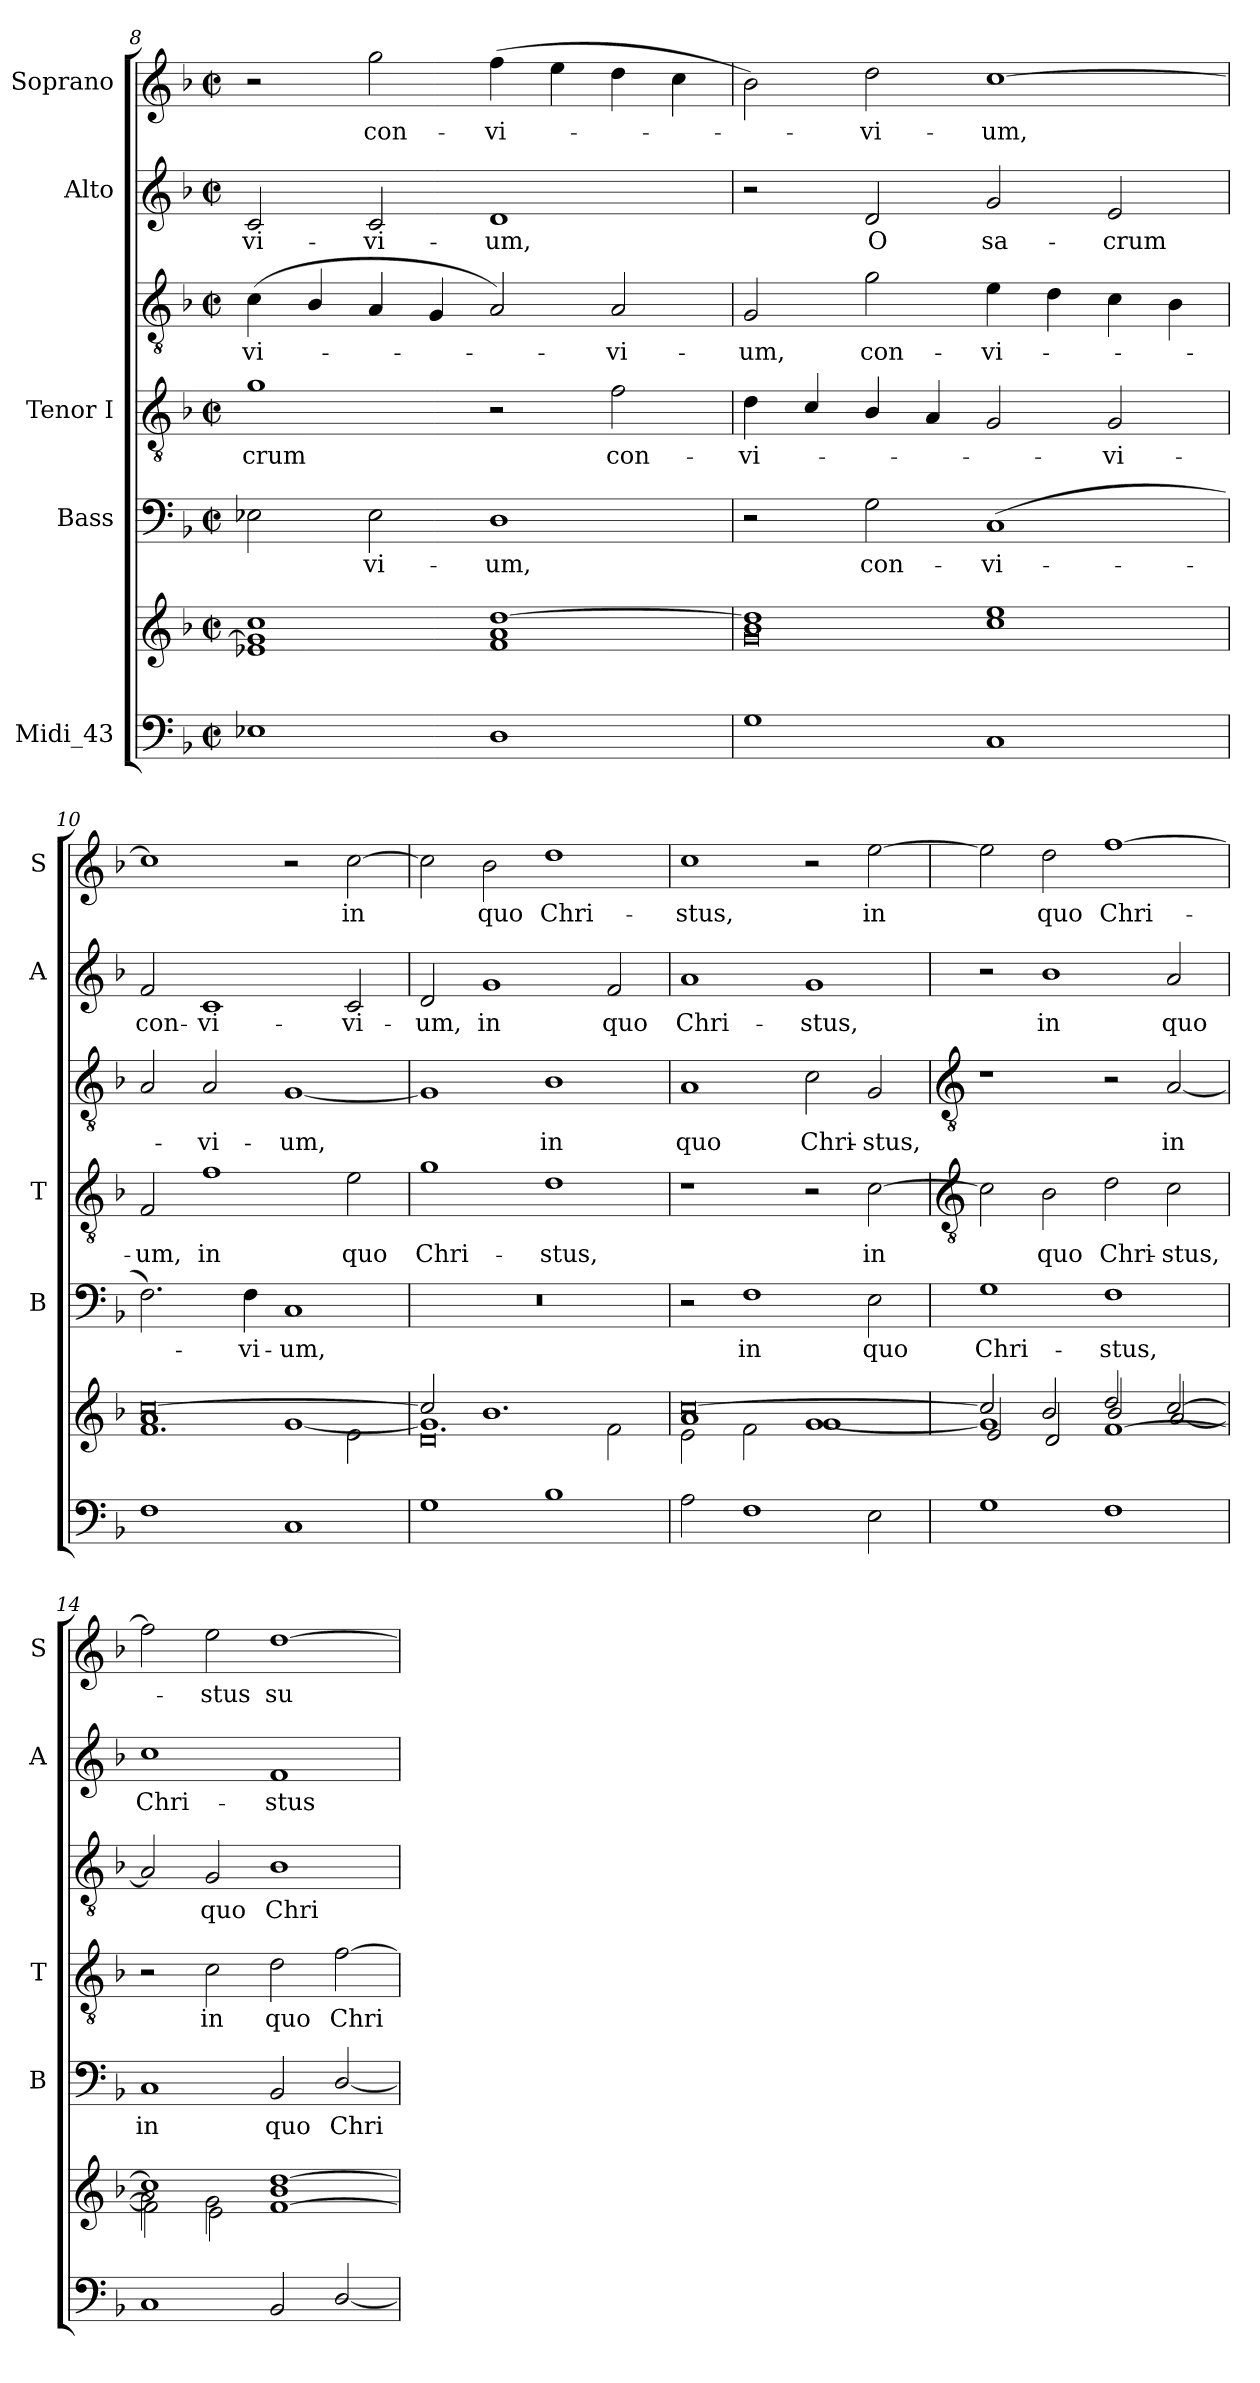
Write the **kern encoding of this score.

**kern	**kern	**kern	**text	**kern	**text	**kern	**text	**kern	**text	**kern	**text
*part5	*part5	*part4	*part4	*part3	*part3	*part3	*part3	*part2	*part2	*part1	*part1
*staff7	*staff6	*staff5	*staff5	*staff4	*staff4	*staff3	*staff3	*staff2	*staff2	*staff1	*staff1
*I"Midi_43	*	*I"Bass	*	*I"Tenor I	*	*	*	*I"Alto	*	*I"Soprano	*
*	*	*I'B	*	*I'T	*	*	*	*I'A	*	*I'S	*
*clefF4	*clefG2	*clefF4	*	*clefGv2	*	*clefGv2	*	*clefG2	*	*clefG2	*
*k[b-]	*k[b-]	*k[b-]	*	*k[b-]	*	*k[b-]	*	*k[b-]	*	*k[b-]	*
*F:	*F:	*F:	*	*F:	*	*F:	*	*F:	*	*F:	*
*M4/2	*M4/2	*M4/2	*	*M4/2	*	*M4/2	*	*M4/2	*	*M4/2	*
*met(c|)	*met(c|)	*met(c|)	*	*met(c|)	*	*met(c|)	*	*met(c|)	*	*met(c|)	*
=8	=8	=8	=8	=8	=8	=8	=8	=8	=8	=8	=8
*	*^	*	*	*	*	*	*	*	*	*	*
*	*	*^	*	*	*	*	*	*	*	*	*	*
!	!	!	!	!	!	!	!LO:LY:b	!	!LO:LY:b	!	!LO:LY:b	!	!
1E-X	1cc/	1g\]	1e-X\	2E-X	.	1g	-crum	(<4c	-vi-	2c	-vi-	2r	.
.	.	.	.	.	.	.	.	4B-/	.	.	.	.	.
!	!	!	!	!	!LO:LY:b	!	!	!	!	!	!LO:LY:b	!	!LO:LY:b
.	.	.	.	2E-	vi-	.	.	4A	.	2c	-vi-	2gg	con-
.	.	.	.	.	.	.	.	4G	.	.	.	.	.
!	!	!	!	!	!LO:LY:b	!	!	!	!	!	!LO:LY:b	!	!LO:LY:b
1D	[1dd/	1a\	1f\	1D	-um,	2r	.	2A)	.	1d	-um,	(>4ff	-vi-
.	.	.	.	.	.	.	.	.	.	.	.	4ee	.
!	!	!	!	!	!	!	!LO:LY:b	!	!LO:LY:b	!	!	!	!
.	.	.	.	.	.	2f	con-	2A	vi-	.	.	4dd	.
.	.	.	.	.	.	.	.	.	.	.	.	4cc	.
=9	=9	=9	=9	=9	=9	=9	=9	=9	=9	=9	=9	=9	=9
!	!	!	!	!	!	!	!LO:LY:b	!	!LO:LY:b	!	!	!	!
1G	1dd/]	1b-\	0g\	2r	.	4d	vi-	2G	-um,	2r	.	2b-)	.
.	.	.	.	.	.	4c/	.	.	.	.	.	.	.
!	!	!	!	!	!LO:LY:b	!	!	!	!LO:LY:b	!	!LO:LY:b	!	!LO:LY:b
.	.	.	.	2G	con-	4B-/	.	2g	con-	2d	O	2dd	vi-
.	.	.	.	.	.	4A	.	.	.	.	.	.	.
!	!	!	!	!	!LO:LY:b	!	!	!	!LO:LY:b	!	!LO:LY:b	!	!LO:LY:b
1C	1ee/	1cc\	.	(<1C	-vi-	2G	.	4e	-vi-	2g	sa-	[1cc	-um,
.	.	.	.	.	.	.	.	4d	.	.	.	.	.
!	!	!	!	!	!	!	!LO:LY:b	!	!	!	!LO:LY:b	!	!
.	.	.	.	.	.	2G	vi-	4c	.	2e	-crum	.	.
.	.	.	.	.	.	.	.	4B-	.	.	.	.	.
=10	=10	=10	=10	=10	=10	=10	=10	=10	=10	=10	=10	=10	=10
!	!	!	!	!	!	!	!LO:LY:b	!	!	!	!LO:LY:b	!	!
1F	[0cc/	1a\	1.f\	2.F)	.	2F	um,	2A	.	2f	con-	1cc]	.
!	!	!	!	!	!	!	!LO:LY:b	!	!LO:LY:b	!	!LO:LY:b	!	!
.	.	.	.	.	.	1f	in	2A	-vi-	1c	-vi-	.	.
!	!	!	!	!	!LO:LY:b	!	!	!	!	!	!	!	!
.	.	.	.	4F	vi-	.	.	.	.	.	.	.	.
!	!	!	!	!	!LO:LY:b	!	!	!	!LO:LY:b	!	!	!	!
1C	.	[1g\	.	1C	-um,	.	.	[1G	-um,	.	.	2r	.
!	!	!	!	!	!	!	!LO:LY:b	!	!	!	!LO:LY:b	!	!LO:LY:b
.	.	.	2e\	.	.	2e	quo	.	.	2c	-vi-	[2cc	in
=11	=11	=11	=11	=11	=11	=11	=11	=11	=11	=11	=11	=11	=11
!	!	!	!	!	!	!	!LO:LY:b	!	!	!	!LO:LY:b	!	!
1G	2cc/]	1.g\]	0d\	0r	.	1g	Chri-	1G]	.	2d	-um,	2cc]	.
!	!	!	!	!	!	!	!	!	!	!	!LO:LY:b	!	!LO:LY:b
.	1.b-/	.	.	.	.	.	.	.	.	1g	in	2b-	quo
!	!	!	!	!	!	!	!LO:LY:b	!	!LO:LY:b	!	!	!	!LO:LY:b
1B-	.	.	.	.	.	1d	-stus,	1B-	in	.	.	1dd	Chri-
!	!	!	!	!	!	!	!	!	!	!	!LO:LY:b	!	!
.	.	2f\	.	.	.	.	.	.	.	2f	quo	.	.
=12	=12	=12	=12	=12	=12	=12	=12	=12	=12	=12	=12	=12	=12
!	!	!	!	!	!	!	!	!	!LO:LY:b	!	!LO:LY:b	!	!LO:LY:b
2A	[0cc/	1a\	2e\	2r	.	1r	.	1A	quo	1a	Chri-	1cc	-stus,
!	!	!	!	!	!LO:LY:b	!	!	!	!	!	!	!	!
1F	.	.	2f\	1F	in	.	.	.	.	.	.	.	.
!	!	!	!	!	!	!	!	!	!LO:LY:b	!	!LO:LY:b	!	!
.	.	[1g\	1g\	.	.	2r	.	2c	Chri-	1g	-stus,	2r	.
!	!	!	!	!	!LO:LY:b	!	!LO:LY:b	!	!LO:LY:b	!	!	!	!LO:LY:b
2E	.	.	.	2E	quo	[2c	in	2G	-stus,	.	.	[2ee	in
!!LO:LB:g=z
=13	=13	=13	=13	=13	=13	=13	=13	=13	=13	=13	=13	=13	=13
*	*	*	*	*	*	*clefGv2	*	*clefGv2	*	*	*	*	*
!	!	!	!	!	!LO:LY:b	!	!	!	!	!	!	!	!
1G	2cc/]	1g\]	2e/	1G	Chri-	2c]	.	1r	.	2r	.	2ee]	.
!	!	!	!	!	!	!	!LO:LY:b	!	!	!	!LO:LY:b	!	!LO:LY:b
.	2b-/	.	2d/	.	.	2B-	quo	.	.	1b-/	in	2dd	quo
!	!	!	!	!	!LO:LY:b	!	!LO:LY:b	!	!	!	!	!	!LO:LY:b
1F	2dd/	2b-/	[1f\	1F	-stus,	2d	Chri-	2r	.	.	.	[1ff	Chri-
!	!	!	!	!	!	!	!LO:LY:b	!	!LO:LY:b	!	!LO:LY:b	!	!
.	[2cc/	[2a/	.	.	.	2c	-stus,	[2A	in	2a	quo	.	.
=14	=14	=14	=14	=14	=14	=14	=14	=14	=14	=14	=14	=14	=14
!	!	!	!	!	!LO:LY:b	!	!	!	!	!	!LO:LY:b	!	!
1C	1cc/]	2a\]	2f\]	1C	in	2r	.	2A]	.	1cc	Chri-	2ff]	.
!	!	!	!	!	!	!	!LO:LY:b	!	!LO:LY:b	!	!	!	!LO:LY:b
.	.	2g\	2e\	.	.	2c	-in	2G	quo	.	.	2ee	stus
!	!	!	!	!	!LO:LY:b	!	!LO:LY:b	!	!LO:LY:b	!	!LO:LY:b	!	!LO:LY:b
2BB-	[1dd/	1b-\	[1f\	2BB-	quo	2d	quo	1B-	Chri-	1f	-stus	[1dd	su-
!	!	!	!	!	!LO:LY:b	!	!LO:LY:b	!	!	!	!	!	!
[2D/	.	.	.	[2D/	Chri-	[2f	Chri-	.	.	.	.	.	.
*	*v	*v	*v	*	*	*	*	*	*	*	*	*	*
=	=	=	=	=	=	=	=	=	=	=	=
*-	*-	*-	*-	*-	*-	*-	*-	*-	*-	*-	*-
